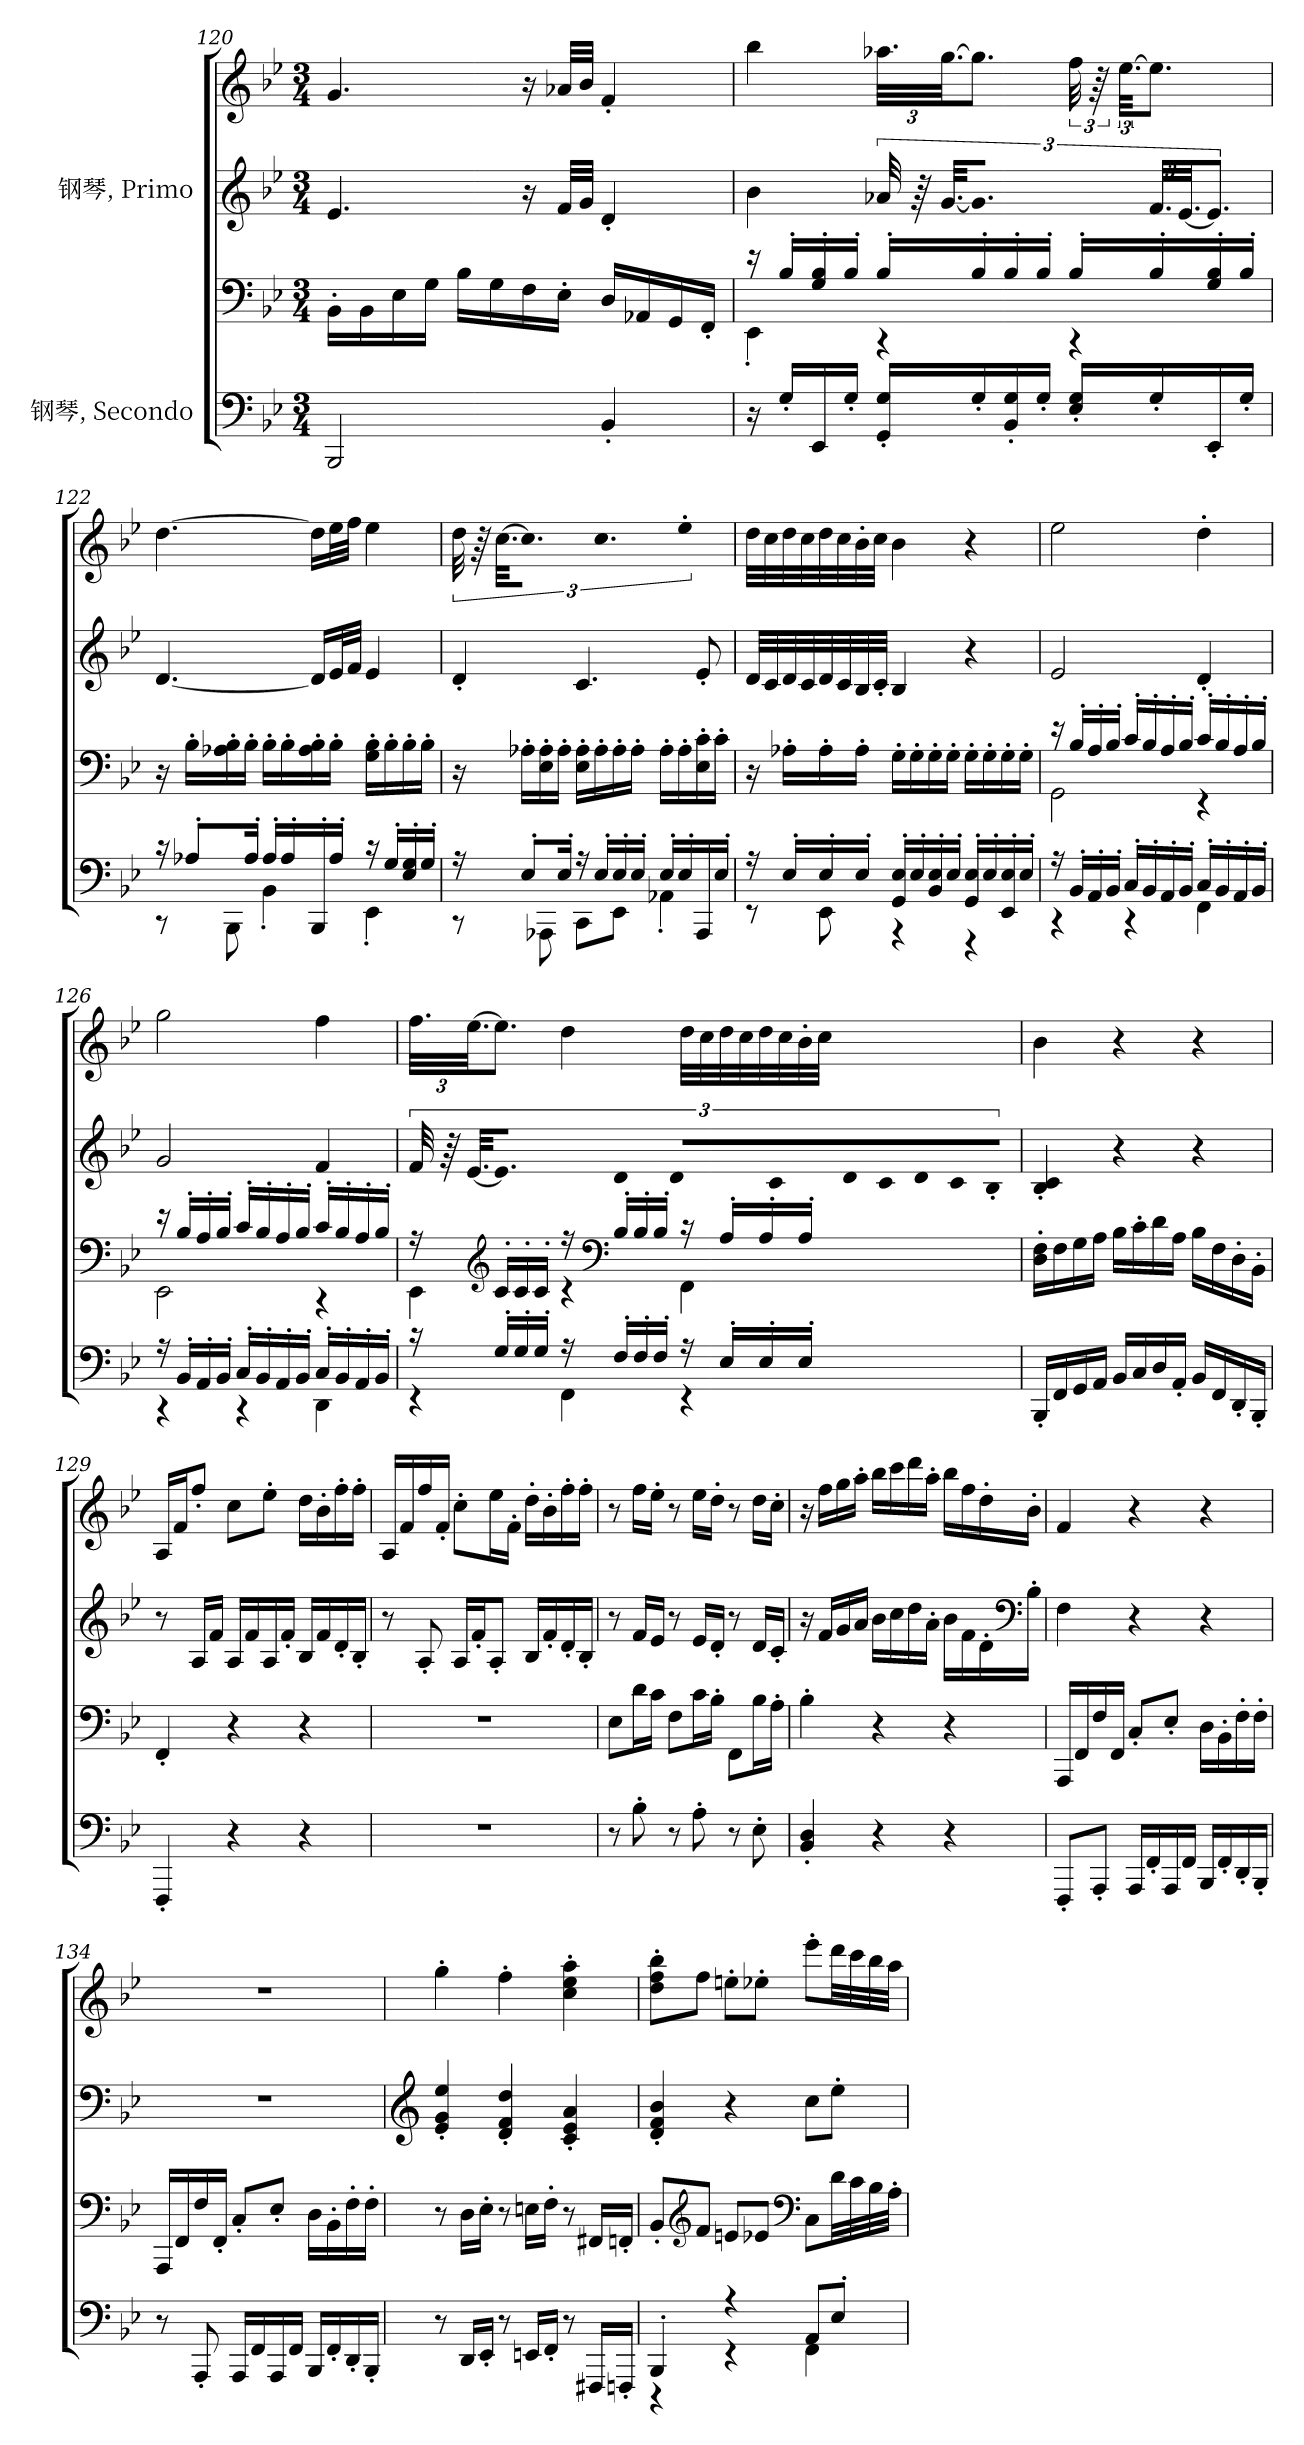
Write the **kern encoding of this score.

**kern	**kern	**kern	**kern
*part2	*part2	*part1	*part1
*staff4	*staff3	*staff2	*staff1
*I"钢琴, Secondo	*	*I"钢琴, Primo	*
*clefF4	*clefF4	*clefG2	*clefG2
*k[b-e-]	*k[b-e-]	*k[b-e-]	*k[b-e-]
*M3/4	*M3/4	*M3/4	*M3/4
=120	=120	=120	=120
2BBB-/	16BB-'\LL	4.e-/	4.g/
.	16BB-\	.	.
.	16E-\	.	.
.	16G\JJ	.	.
.	16B-\LL	.	.
.	16G\	.	.
.	16F\	16r	16r
.	16E-'\JJ	32f/LLL	32a-X/LLL
.	.	32g/JJJ	32b-/JJJ
4BB-'/	16D/LL	4d'/	4f'/
.	16AA-X/	.	.
.	16GG/	.	.
.	16FF'/JJ	.	.
!!LO:LB:g=z
=121	=121	=121	=121
*	*^	*	*
16r	16r	4EE-'\	4b-\	4bb-\
16G'/LL	16B-'/LL	.	.	.
16EE-/	16G/' 16B-/'	.	.	.
16G'/JJ	16B-'/JJ	.	.	.
*	*	*	*	*Xbrackettup
16GG/' 16G/'LL	16B-'/LL	4r	48a-X/	48.aa-X\LLL
.	.	.	96r	.
.	.	.	[48.g/KKL	[48.gg\JJ
16G'/	16B-'/	.	8.g/J]	8.gg\J]
16BB-/' 16G/'	16B-'/	.	.	.
16G'/JJ	16B-'/JJ	.	.	.
*	*	*	*Xbrackettup	*brackettup
16E-/' 16G/'LL	16B-'/LL	4r	48.f/LLL	48ff\
.	.	.	.	96r
.	.	.	[48.e-/JJ	[48.ee-\KKL
16G'/	16B-'/	.	8.e-/J]	8.ee-\J]
16EE-'/	16G/' 16B-/'	.	.	.
16G'/JJ	16B-'/JJ	.	.	.
*	*v	*v	*	*
=122	=122	=122	=122
*^	*	*	*
16r	8r	16r	[4.d/	[4.dd\
8A-X'/L	.	16B-'\LL	.	.
.	8BBB-\	16A-X\' 16B-\'	.	.
16A-'/Jk	.	16B-'\JJ	.	.
16A-'/LL	4BB-'\	16B-'\LL	.	.
16A-'/	.	16B-'\	.	.
16BBB-'/	.	16A-\' 16B-\'	16d/LL]	16dd\LL]
16A-'/JJ	.	16B-'\JJ	32e-/L	32ee-\L
.	.	.	32f/JJJ	32ff\JJJ
16r	4EE-'\	16G\' 16B-\'LL	4e-/	4ee-\
16G'/LL	.	16B-'\	.	.
16E-/' 16G/'	.	16B-'\	.	.
16G'/JJ	.	16B-'\JJ	.	.
!!LO:LB:g=z
=123	=123	=123	=123	=123
16r	8r	16r	4d'/	48dd\
.	.	.	.	96r
.	.	.	.	[48.cc\KKL
8E-'/L	.	16A-X'\LL	.	8.cc\J]
.	8AAA-X\	16E-\' 16A-\'	.	.
16E-'/Jk	.	16A-'\JJ	.	.
16r	8CC\L	16E-\' 16A-\'LL	4.c/	4.cc\
16E-'/LL	.	16A-'\	.	.
16E-'/	8EE-\J	16A-'\	.	.
16E-'/JJ	.	16A-'\JJ	.	.
16E-'/LL	4AA-X'\	16A-'\LL	.	.
16E-'/	.	16A-'\	.	.
16AAA-/	.	16E-\' 16c\'	8e-'/	8ee-'\
16E-'/JJ	.	16c'\JJ	.	.
=124	=124	=124	=124	=124
16r	8r	16r	32d/LLL	32dd\LLL
.	.	.	32c/	32cc\
16E-'/LL	.	16A-X'\LL	32d/	32dd\
.	.	.	32c/	32cc\
16E-'/	8EE-\	16A-'\	32d/	32dd\
.	.	.	32c/	32cc\
16E-'/JJ	.	16A-'\JJ	32B-/	32b-'\
.	.	.	32c'/JJJ	32cc\JJJ
16GG/' 16E-/'LL	4r	16G'\LL	4B-/	4b-\
16E-'/	.	16G'\	.	.
16BB-/' 16E-/'	.	16G'\	.	.
16E-'/JJ	.	16G'\JJ	.	.
16GG/' 16E-/'LL	4r	16G'\LL	4r	4r
16E-'/	.	16G'\	.	.
16EE-/' 16E-/'	.	16G'\	.	.
16E-'/JJ	.	16G'\JJ	.	.
!!LO:PB:g=z
=125	=125	=125	=125	=125
*	*	*^	*	*
16r	4r	16r	2GG\	2e-/	2ee-\
16BB-'/LL	.	16B-'/LL	.	.	.
16AA'/	.	16A'/	.	.	.
16BB-'/JJ	.	16B-'/JJ	.	.	.
16C'/LL	4r	16c'/LL	.	.	.
16BB-'/	.	16B-'/	.	.	.
16AA'/	.	16A'/	.	.	.
16BB-'/JJ	.	16B-'/JJ	.	.	.
16C'/LL	4FF\	16c'/LL	4r	4d'/	4dd'\
16BB-'/	.	16B-'/	.	.	.
16AA'/	.	16A'/	.	.	.
16BB-'/JJ	.	16B-'/JJ	.	.	.
=126	=126	=126	=126	=126	=126
16r	4r	16r	2EE-\	2g/	2gg\
16BB-'/LL	.	16B-'/LL	.	.	.
16AA'/	.	16A'/	.	.	.
16BB-'/JJ	.	16B-'/JJ	.	.	.
16C'/LL	4r	16c'/LL	.	.	.
16BB-'/	.	16B-'/	.	.	.
16AA'/	.	16A'/	.	.	.
16BB-'/JJ	.	16B-'/JJ	.	.	.
16C'/LL	4DD\	16c'/LL	4r	4f/	4ff\
16BB-'/	.	16B-'/	.	.	.
16AA'/	.	16A'/	.	.	.
16BB-'/JJ	.	16B-'/JJ	.	.	.
!!LO:LB:g=z
=127	=127	=127	=127	=127	=127
*	*	*	*	*brackettup	*Xbrackettup
16r	4r	16r	4EE-\	48f/	48.ff\LLL
.	.	.	.	96r	.
.	.	.	.	[48.e-/KKL	[48.ee-\JJ
*	*	*clefG2	*	*	*
16G'/LL	.	16c'/LL	.	8.e-/J]	8.ee-\J]
16G'/	.	16c'/	.	.	.
16G'/JJ	.	16c'/JJ	.	.	.
16r	4FF\	16r	4r	4d/	4dd\
*	*	*clefF4	*	*	*
16F'/LL	.	16B-'/LL	.	.	.
16F'/	.	16B-'/	.	.	.
16F'/JJ	.	16B-'/JJ	.	.	.
16r	4r	16r	4FF\	32d/LLL	32dd\LLL
.	.	.	.	32c/	32cc\
16E-'/LL	.	16A'/LL	.	32d/	32dd\
.	.	.	.	32c/	32cc\
16E-'/	.	16A'/	.	32d/	32dd\
.	.	.	.	32c/J	32cc\
16E-'/JJ	.	16A'/JJ	.	16B-'/JJ	32b-'\
.	.	.	.	.	32cc\JJJ
*v	*v	*	*	*	*
*	*v	*v	*	*
=128	=128	=128	=128
16BBB-'/LL	16D\' 16F\'LL	4B-/' 4c/'	4b-\
16FF/	16F\	.	.
16GG/	16G\	.	.
16AA/JJ	16A\JJ	.	.
16BB-/LL	16B-\LL	4r	4r
16C/	16c'\	.	.
16D/	16d\	.	.
16AA'/JJ	16A\JJ	.	.
16BB-/LL	16B-\LL	4r	4r
16FF/	16F\	.	.
16DD'/	16D'\	.	.
16BBB-'/JJ	16BB-'\JJ	.	.
!!LO:LB:g=z
=129	=129	=129	=129
4FFF'/	4FF'/	8r	16A/LL
.	.	.	16f/J
.	.	16A/LL	8ff'/J
.	.	16f/JJ	.
4r	4r	16A/LL	8cc\L
.	.	16f/	.
.	.	16A/	8ee-'\J
.	.	16f'/JJ	.
4r	4r	16B-/LL	16dd\LL
.	.	16f/	16b-'\
.	.	16d'/	16ff'\
.	.	16B-'/JJ	16ff'\JJ
=130	=130	=130	=130
2.r	2.r	8r	16A/LL
.	.	.	16f/
.	.	8A'/	16ff/
.	.	.	16f'/JJ
.	.	16A/LL	8cc'\L
.	.	16f'/J	.
.	.	8A'/J	16ee-\L
.	.	.	16f'\JJ
.	.	16B-/LL	16dd'\LL
.	.	16f'/	16b-'\
.	.	16d'/	16ff'\
.	.	16B-'/JJ	16ff'\JJ
=131	=131	=131	=131
8r	8E-\L	8r	8r
8B-'\	16d\L	16f/LL	16ff\LL
.	16c\JJ	16e-/JJ	16ee-'\JJ
8r	8F\L	8r	8r
8A'\	16c\L	16e-/LL	16ee-\LL
.	16B-'\JJ	16d'/JJ	16dd'\JJ
8r	8FF\L	8r	8r
8E-'\	16B-\L	16d/LL	16dd\LL
.	16A'\JJ	16c'/JJ	16cc'\JJ
!!LO:PB:g=z
=132	=132	=132	=132
4BB-/' 4D/'	4B-'\	16r	16r
.	.	16f/LL	16ff\LL
.	.	16g/	16gg\
.	.	16a/JJ	16aa'\JJ
4r	4r	16b-\LL	16bb-\LL
.	.	16cc\	16ccc\
.	.	16dd\	16ddd\
.	.	16a'\JJ	16aa'\JJ
4r	4r	16b-\LL	16bb-\LL
.	.	16f\	16ff\
.	.	16d'\	16dd'\
*	*	*clefF4	*
.	.	16B-'\JJ	16b-'\JJ
=133	=133	=133	=133
8FFF'/L	16AAA/LL	4F\	4f/
.	16FF/	.	.
8AAA'/J	16F/	.	.
.	16FF/JJ	.	.
16AAA/LL	8C'/L	4r	4r
16FF'/	.	.	.
16AAA/	8E-'/J	.	.
16FF/JJ	.	.	.
16BBB-/LL	16D\LL	4r	4r
16FF'/	16BB-'\	.	.
16DD'/	16F'\	.	.
16BBB-'/JJ	16F'\JJ	.	.
=134	=134	=134	=134
8r	16AAA/LL	2.r	2.r
.	16FF/	.	.
8AAA'/	16F/	.	.
.	16FF'/JJ	.	.
16AAA/LL	8C'/L	.	.
16FF/	.	.	.
16AAA/	8E-'/J	.	.
16FF/JJ	.	.	.
16BBB-/LL	16D\LL	.	.
16FF'/	16BB-'\	.	.
16DD'/	16F'\	.	.
16BBB-'/JJ	16F'\JJ	.	.
!!LO:LB:g=z
=135	=135	=135	=135
*	*	*clefG2	*
8r	8r	4e-/' 4g/' 4ee-/'	4gg'\
16DD/LL	16D\LL	.	.
16EE-'/JJ	16E-'\JJ	.	.
8r	8r	4d/' 4f/' 4dd/'	4ff'\
16EEn/LL	16En\LL	.	.
16FF'/JJ	16F'\JJ	.	.
8r	8r	4c/' 4e-/' 4a/'	4cc\' 4ee-\' 4aa\'
16FFF#X/LL	16FF#X/LL	.	.
16FFFn'/JJ	16FFn'/JJ	.	.
=136	=136	=136	=136
*^	*	*	*
4BBB-'/	4r	8BB-'/L	4d/' 4f/' 4b-/'	8dd\' 8ff\' 8bb-\'L
*	*	*clefG2	*	*
.	.	8f/J	.	8ff\J
4r	4r	8en/L	4r	8een'\L
.	.	8e-X/J	.	8ee-X'\J
*	*	*clefF4	*	*
8AA/L	4FF\	8C\L	8cc\L	8eee-'\L
8E-'/J	.	32d\LL	8ee-'\J	32ddd\LL
.	.	32c\	.	32ccc\
.	.	32B-\	.	32bb-\
.	.	32A'\JJJ	.	32aa\JJJ
*v	*v	*	*	*
=	=	=	=
*-	*-	*-	*-
